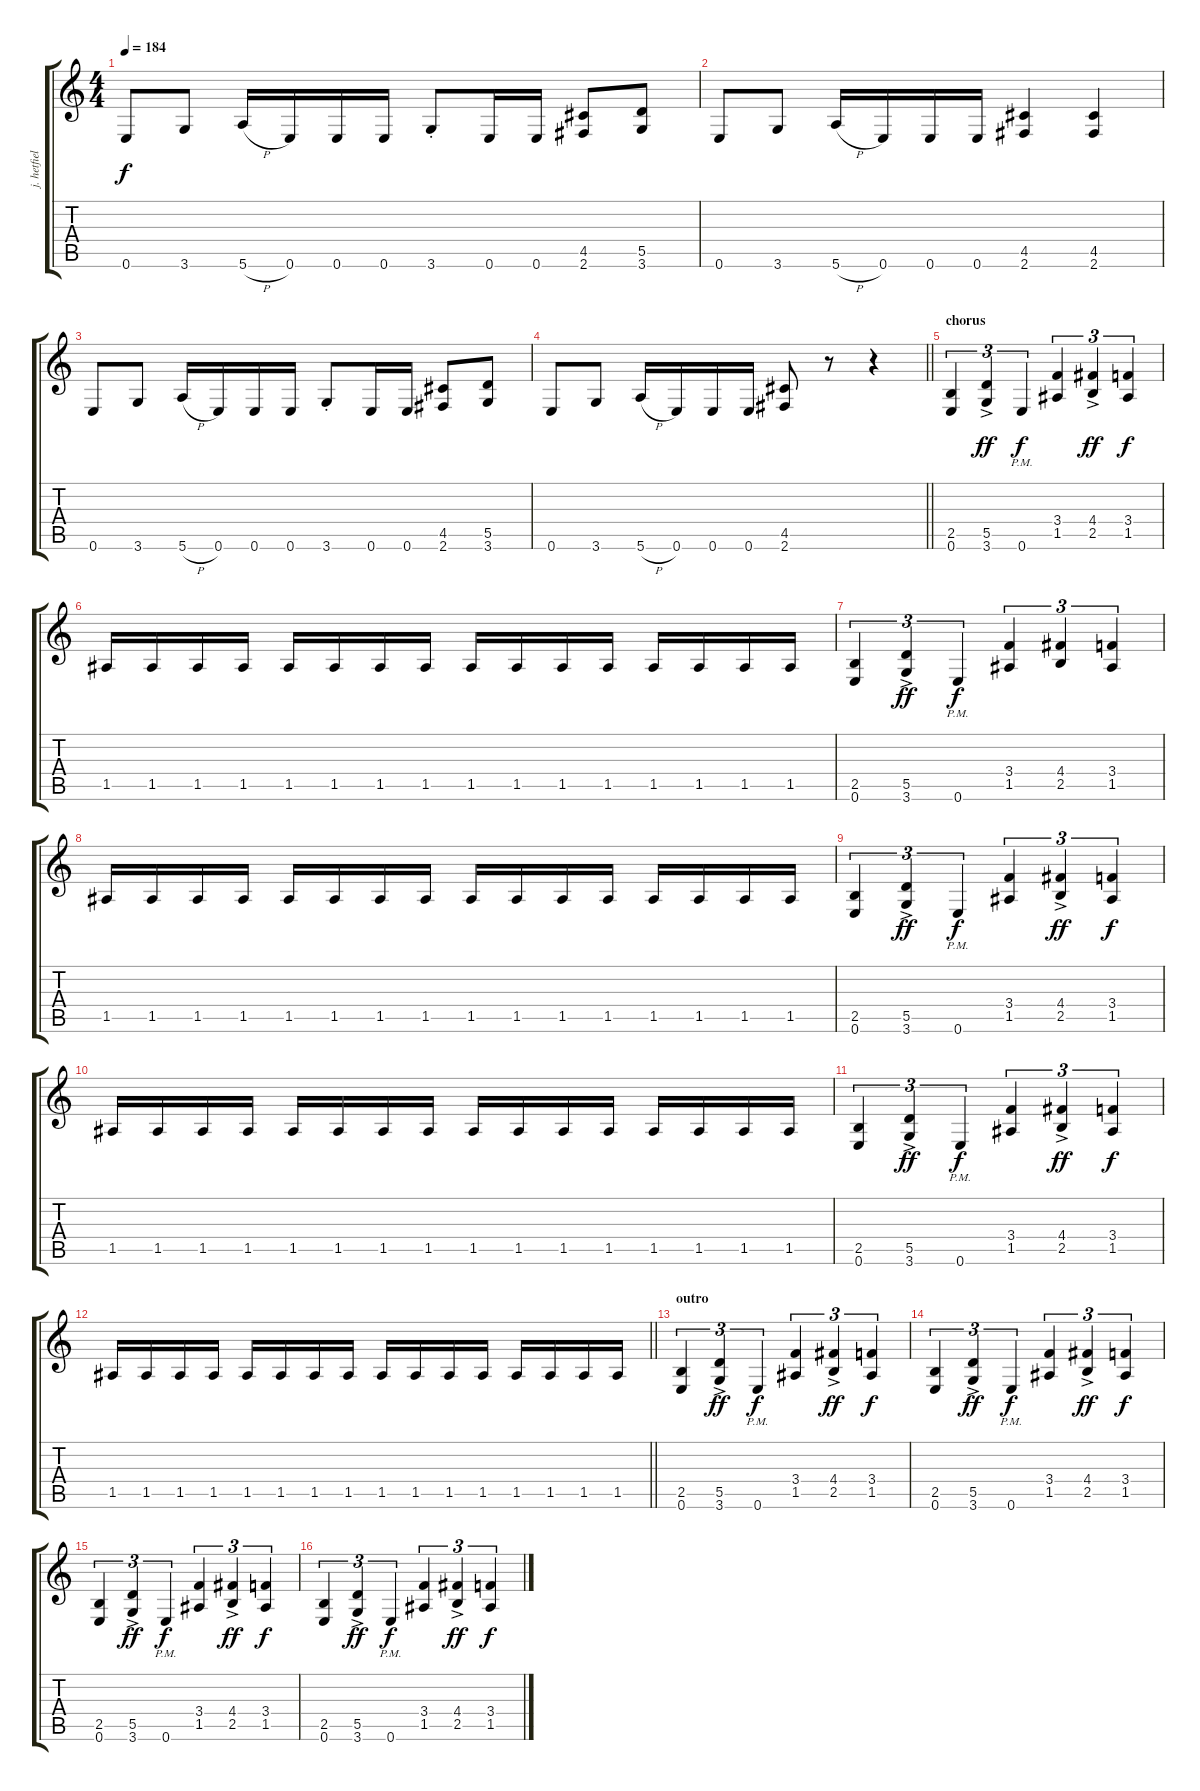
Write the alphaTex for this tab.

\track ("j. hetfield - rhythm guitar" "j. hetfiel") {instrument distortionguitar}
\staff {score tabs}
\tuning (E4 B3 G3 D3 A2 E2) {hide}
\ts (4 4)
\tempo 184
\clef g2
\ks c
0.6.8{dy f} 3.6.8 5.6{h}.16 0.6.16 0.6.16 0.6.16 3.6{st}.8 0.6.16 0.6.16 (4.5 2.6).8 (5.5 3.6).8 |
0.6.8 3.6.8 5.6{h}.16 0.6.16 0.6.16 0.6.16 (4.5 2.6).4 (4.5 2.6).4 |
0.6.8 3.6.8 5.6{h}.16 0.6.16 0.6.16 0.6.16 3.6{st}.8 0.6.16 0.6.16 (4.5 2.6).8 (5.5 3.6).8 |
\barLineRight lightlight
0.6.8 3.6.8 5.6{h}.16 0.6.16 0.6.16 0.6.16 (4.5 2.6).8 r.8 r.4 |
\section ("" "chorus")
(2.5 0.6).4{tu (3 2)} (5.5{ac} 3.6{ac}).4{tu (3 2) dy ff} 0.6{pm}.4{tu (3 2) dy f} (3.4 1.5).4{tu (3 2)} (4.4{ac} 2.5{ac}).4{tu (3 2) dy ff} (3.4 1.5).4{tu (3 2) dy f} |
1.5.16 1.5.16 1.5.16 1.5.16 1.5.16 1.5.16 1.5.16 1.5.16 1.5.16 1.5.16 1.5.16 1.5.16 1.5.16 1.5.16 1.5.16 1.5.16 |
(2.5 0.6).4{tu (3 2)} (5.5{ac} 3.6{ac}).4{tu (3 2) dy ff} 0.6{pm}.4{tu (3 2) dy f} (3.4 1.5).4{tu (3 2)} (4.4 2.5).4{tu (3 2)} (3.4 1.5).4{tu (3 2)} |
1.5.16 1.5.16 1.5.16 1.5.16 1.5.16 1.5.16 1.5.16 1.5.16 1.5.16 1.5.16 1.5.16 1.5.16 1.5.16 1.5.16 1.5.16 1.5.16 |
(2.5 0.6).4{tu (3 2)} (5.5{ac} 3.6{ac}).4{tu (3 2) dy ff} 0.6{pm}.4{tu (3 2) dy f} (3.4 1.5).4{tu (3 2)} (4.4{ac} 2.5{ac}).4{tu (3 2) dy ff} (3.4 1.5).4{tu (3 2) dy f} |
1.5.16 1.5.16 1.5.16 1.5.16 1.5.16 1.5.16 1.5.16 1.5.16 1.5.16 1.5.16 1.5.16 1.5.16 1.5.16 1.5.16 1.5.16 1.5.16 |
(2.5 0.6).4{tu (3 2)} (5.5{ac} 3.6{ac}).4{tu (3 2) dy ff} 0.6{pm}.4{tu (3 2) dy f} (3.4 1.5).4{tu (3 2)} (4.4{ac} 2.5{ac}).4{tu (3 2) dy ff} (3.4 1.5).4{tu (3 2) dy f} |
\barLineRight lightlight
1.5.16 1.5.16 1.5.16 1.5.16 1.5.16 1.5.16 1.5.16 1.5.16 1.5.16 1.5.16 1.5.16 1.5.16 1.5.16 1.5.16 1.5.16 1.5.16 |
\section ("" "outro")
(2.5 0.6).4{tu (3 2)} (5.5{ac} 3.6{ac}).4{tu (3 2) dy ff} 0.6{pm}.4{tu (3 2) dy f} (3.4 1.5).4{tu (3 2)} (4.4{ac} 2.5{ac}).4{tu (3 2) dy ff} (3.4 1.5).4{tu (3 2) dy f} |
(2.5 0.6).4{tu (3 2)} (5.5{ac} 3.6{ac}).4{tu (3 2) dy ff} 0.6{pm}.4{tu (3 2) dy f} (3.4 1.5).4{tu (3 2)} (4.4{ac} 2.5{ac}).4{tu (3 2) dy ff} (3.4 1.5).4{tu (3 2) dy f} |
(2.5 0.6).4{tu (3 2)} (5.5{ac} 3.6{ac}).4{tu (3 2) dy ff} 0.6{pm}.4{tu (3 2) dy f} (3.4 1.5).4{tu (3 2)} (4.4{ac} 2.5{ac}).4{tu (3 2) dy ff} (3.4 1.5).4{tu (3 2) dy f} |
(2.5 0.6).4{tu (3 2)} (5.5{ac} 3.6{ac}).4{tu (3 2) dy ff} 0.6{pm}.4{tu (3 2) dy f} (3.4 1.5).4{tu (3 2)} (4.4{ac} 2.5{ac}).4{tu (3 2) dy ff} (3.4 1.5).4{tu (3 2) dy f}
